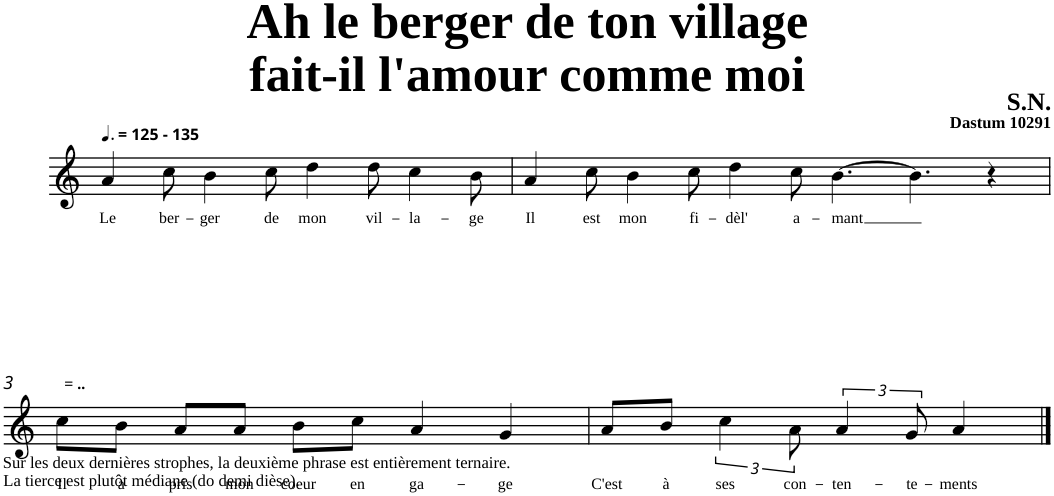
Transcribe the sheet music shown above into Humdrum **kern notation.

**kern	**text
*part1	*part1
*staff1	*staff1
*clefG2	*
*k[]	*
=1	=1
!LO:TX:a:B:t=- 135	!
!	!LO:LY:b
4a/	Le
!	!LO:LY:b
8cc\	ber-
!	!LO:LY:b
4b\	-ger
!	!LO:LY:b
8cc\	de
!	!LO:LY:b
4dd\	mon
!	!LO:LY:b
8dd\	vil-
!	!LO:LY:b
4cc\	-la-
!	!LO:LY:b
8b\	-ge
=2	=2
!	!LO:LY:b
4a/	Il
!	!LO:LY:b
8cc\	est
!	!LO:LY:b
4b\	mon
!	!LO:LY:b
8cc\	fi-
!	!LO:LY:b
4dd\	-dèl'
!	!LO:LY:b
8cc\	a-
!	!LO:LY:b
[4.b\	-mant
4.b\]	.
4r	.
!!LO:LB:g=z
=3	=3
!LO:TX:a:B:t== ..	!
!	!LO:LY:b
8cc\L	Il
!	!LO:LY:b
8b\J	a
!	!LO:LY:b
8a/L	pris
!	!LO:LY:b
8a/J	mon
!	!LO:LY:b
8b\L	coeur
!	!LO:LY:b
8cc\J	en
!	!LO:LY:b
4a/	ga-
!	!LO:LY:b
4g/	-ge
=4	=4
!	!LO:LY:b
8a/L	C'est
!	!LO:LY:b
8b/J	à
!	!LO:LY:b
6cc\	ses
!	!LO:LY:b
12a\	con-
!	!LO:LY:b
6a/	-ten-
!	!LO:LY:b
12g/	-te-
!	!LO:LY:b
4a/	-ments
==	==
*-	*-
